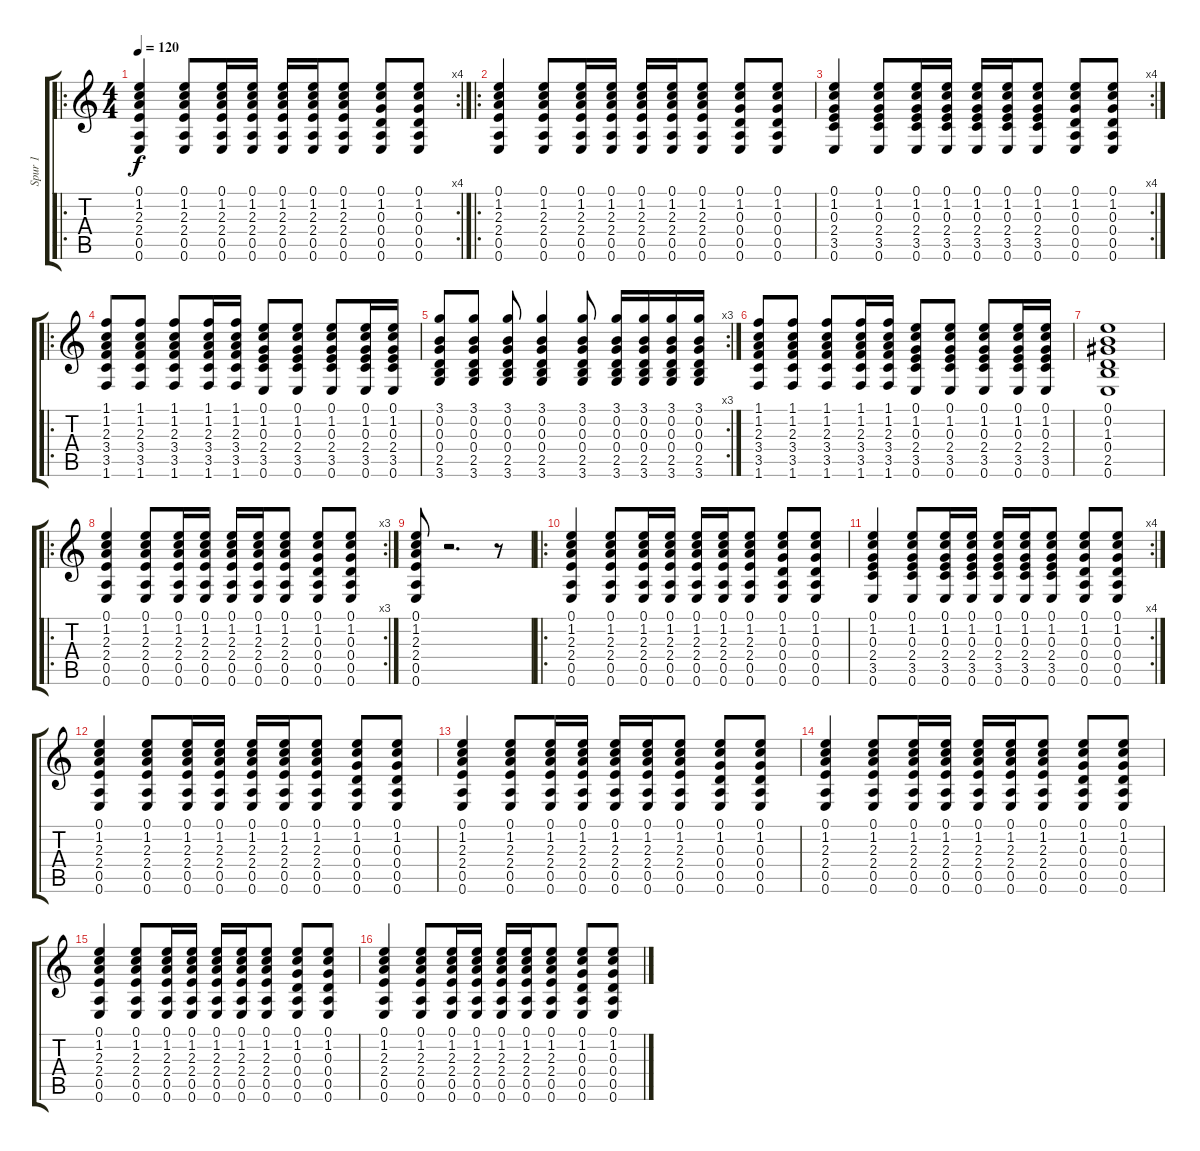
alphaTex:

\track ("Spur 1" "Spur 1") {instrument distortionguitar}
\staff {score tabs}
\tuning (E4 B3 G3 D3 A2 E2) {hide}
\ro
\rc 4
\ts (4 4)
\tempo 120
\clef g2
\ks c
(0.1 1.2 2.3 2.4 0.5 0.6).4{dy f instrument distortionguitar} (0.1 1.2 2.3 2.4 0.5 0.6).8 (0.1 1.2 2.3 2.4 0.5 0.6).16 (0.1 1.2 2.3 2.4 0.5 0.6).16 (0.1 1.2 2.3 2.4 0.5 0.6).16 (0.1 1.2 2.3 2.4 0.5 0.6).16 (0.1 1.2 2.3 2.4 0.5 0.6).8 (0.1 1.2 0.3 0.4 0.5 0.6).8 (0.1 1.2 0.3 0.4 0.5 0.6).8 |
\ro
(0.1 1.2 2.3 2.4 0.5 0.6).4 (0.1 1.2 2.3 2.4 0.5 0.6).8 (0.1 1.2 2.3 2.4 0.5 0.6).16 (0.1 1.2 2.3 2.4 0.5 0.6).16 (0.1 1.2 2.3 2.4 0.5 0.6).16 (0.1 1.2 2.3 2.4 0.5 0.6).16 (0.1 1.2 2.3 2.4 0.5 0.6).8 (0.1 1.2 0.3 0.4 0.5 0.6).8 (0.1 1.2 0.3 0.4 0.5 0.6).8 |
\rc 4
(0.1 1.2 0.3 2.4 3.5 0.6).4 (0.1 1.2 0.3 2.4 3.5 0.6).8 (0.1 1.2 0.3 2.4 3.5 0.6).16 (0.1 1.2 0.3 2.4 3.5 0.6).16 (0.1 1.2 0.3 2.4 3.5 0.6).16 (0.1 1.2 0.3 2.4 3.5 0.6).16 (0.1 1.2 0.3 2.4 3.5 0.6).8 (0.1 1.2 0.3 0.4 0.5 0.6).8 (0.1 1.2 0.3 0.4 0.5 0.6).8 |
\ro
(1.1 1.2 2.3 3.4 3.5 1.6).8 (1.1 1.2 2.3 3.4 3.5 1.6).8 (1.1 1.2 2.3 3.4 3.5 1.6).8 (1.1 1.2 2.3 3.4 3.5 1.6).16 (1.1 1.2 2.3 3.4 3.5 1.6).16 (0.1 1.2 0.3 2.4 3.5 0.6).8 (0.1 1.2 0.3 2.4 3.5 0.6).8 (0.1 1.2 0.3 2.4 3.5 0.6).8 (0.1 1.2 0.3 2.4 3.5 0.6).16 (0.1 1.2 0.3 2.4 3.5 0.6).16 |
\rc 3
(3.1 0.2 0.3 0.4 2.5 3.6).8 (3.1 0.2 0.3 0.4 2.5 3.6).8 (3.1 0.2 0.3 0.4 2.5 3.6).8 (3.1 0.2 0.3 0.4 2.5 3.6).4 (3.1 0.2 0.3 0.4 2.5 3.6).8 (3.1 0.2 0.3 0.4 2.5 3.6).16 (3.1 0.2 0.3 0.4 2.5 3.6).16 (3.1 0.2 0.3 0.4 2.5 3.6).16 (3.1 0.2 0.3 0.4 2.5 3.6).16 |
(1.1 1.2 2.3 3.4 3.5 1.6).8 (1.1 1.2 2.3 3.4 3.5 1.6).8 (1.1 1.2 2.3 3.4 3.5 1.6).8 (1.1 1.2 2.3 3.4 3.5 1.6).16 (1.1 1.2 2.3 3.4 3.5 1.6).16 (0.1 1.2 0.3 2.4 3.5 0.6).8 (0.1 1.2 0.3 2.4 3.5 0.6).8 (0.1 1.2 0.3 2.4 3.5 0.6).8 (0.1 1.2 0.3 2.4 3.5 0.6).16 (0.1 1.2 0.3 2.4 3.5 0.6).16 |
(0.1 0.2 1.3 0.4 2.5 0.6).1 |
\ro
\rc 3
(0.1 1.2 2.3 2.4 0.5 0.6).4 (0.1 1.2 2.3 2.4 0.5 0.6).8 (0.1 1.2 2.3 2.4 0.5 0.6).16 (0.1 1.2 2.3 2.4 0.5 0.6).16 (0.1 1.2 2.3 2.4 0.5 0.6).16 (0.1 1.2 2.3 2.4 0.5 0.6).16 (0.1 1.2 2.3 2.4 0.5 0.6).8 (0.1 1.2 0.3 0.4 0.5 0.6).8 (0.1 1.2 0.3 0.4 0.5 0.6).8 |
(0.1 1.2 2.3 2.4 0.5 0.6).8 r.2{d} r.8 |
\ro
(0.1 1.2 2.3 2.4 0.5 0.6).4 (0.1 1.2 2.3 2.4 0.5 0.6).8 (0.1 1.2 2.3 2.4 0.5 0.6).16 (0.1 1.2 2.3 2.4 0.5 0.6).16 (0.1 1.2 2.3 2.4 0.5 0.6).16 (0.1 1.2 2.3 2.4 0.5 0.6).16 (0.1 1.2 2.3 2.4 0.5 0.6).8 (0.1 1.2 0.3 0.4 0.5 0.6).8 (0.1 1.2 0.3 0.4 0.5 0.6).8 |
\rc 4
(0.1 1.2 0.3 2.4 3.5 0.6).4 (0.1 1.2 0.3 2.4 3.5 0.6).8 (0.1 1.2 0.3 2.4 3.5 0.6).16 (0.1 1.2 0.3 2.4 3.5 0.6).16 (0.1 1.2 0.3 2.4 3.5 0.6).16 (0.1 1.2 0.3 2.4 3.5 0.6).16 (0.1 1.2 0.3 2.4 3.5 0.6).8 (0.1 1.2 0.3 0.4 0.5 0.6).8 (0.1 1.2 0.3 0.4 0.5 0.6).8 |
(0.1 1.2 2.3 2.4 0.5 0.6).4 (0.1 1.2 2.3 2.4 0.5 0.6).8 (0.1 1.2 2.3 2.4 0.5 0.6).16 (0.1 1.2 2.3 2.4 0.5 0.6).16 (0.1 1.2 2.3 2.4 0.5 0.6).16 (0.1 1.2 2.3 2.4 0.5 0.6).16 (0.1 1.2 2.3 2.4 0.5 0.6).8 (0.1 1.2 0.3 0.4 0.5 0.6).8 (0.1 1.2 0.3 0.4 0.5 0.6).8 |
(0.1 1.2 2.3 2.4 0.5 0.6).4 (0.1 1.2 2.3 2.4 0.5 0.6).8 (0.1 1.2 2.3 2.4 0.5 0.6).16 (0.1 1.2 2.3 2.4 0.5 0.6).16 (0.1 1.2 2.3 2.4 0.5 0.6).16 (0.1 1.2 2.3 2.4 0.5 0.6).16 (0.1 1.2 2.3 2.4 0.5 0.6).8 (0.1 1.2 0.3 0.4 0.5 0.6).8 (0.1 1.2 0.3 0.4 0.5 0.6).8 |
(0.1 1.2 2.3 2.4 0.5 0.6).4 (0.1 1.2 2.3 2.4 0.5 0.6).8 (0.1 1.2 2.3 2.4 0.5 0.6).16 (0.1 1.2 2.3 2.4 0.5 0.6).16 (0.1 1.2 2.3 2.4 0.5 0.6).16 (0.1 1.2 2.3 2.4 0.5 0.6).16 (0.1 1.2 2.3 2.4 0.5 0.6).8 (0.1 1.2 0.3 0.4 0.5 0.6).8 (0.1 1.2 0.3 0.4 0.5 0.6).8 |
(0.1 1.2 2.3 2.4 0.5 0.6).4 (0.1 1.2 2.3 2.4 0.5 0.6).8 (0.1 1.2 2.3 2.4 0.5 0.6).16 (0.1 1.2 2.3 2.4 0.5 0.6).16 (0.1 1.2 2.3 2.4 0.5 0.6).16 (0.1 1.2 2.3 2.4 0.5 0.6).16 (0.1 1.2 2.3 2.4 0.5 0.6).8 (0.1 1.2 0.3 0.4 0.5 0.6).8 (0.1 1.2 0.3 0.4 0.5 0.6).8 |
(0.1 1.2 2.3 2.4 0.5 0.6).4 (0.1 1.2 2.3 2.4 0.5 0.6).8 (0.1 1.2 2.3 2.4 0.5 0.6).16 (0.1 1.2 2.3 2.4 0.5 0.6).16 (0.1 1.2 2.3 2.4 0.5 0.6).16 (0.1 1.2 2.3 2.4 0.5 0.6).16 (0.1 1.2 2.3 2.4 0.5 0.6).8 (0.1 1.2 0.3 0.4 0.5 0.6).8 (0.1 1.2 0.3 0.4 0.5 0.6).8
